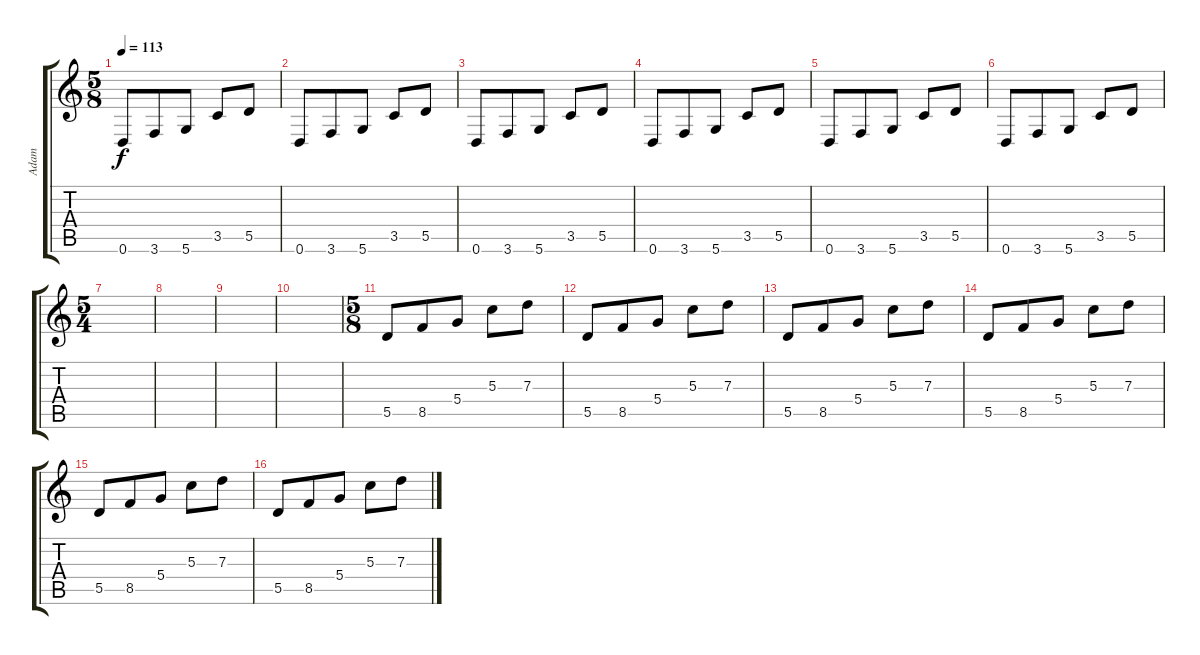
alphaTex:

\track ("Adam" "Adam") {instrument distortionguitar}
\staff {score tabs}
\tuning (E4 B3 G3 D3 A2 D2) {hide}
\ts (5 8)
\tempo 113
\clef g2
\ks c
0.6.8{dy f} 3.6.8 5.6.8 3.5.8 5.5.8 |
0.6.8 3.6.8 5.6.8 3.5.8 5.5.8 |
0.6.8 3.6.8 5.6.8 3.5.8 5.5.8 |
0.6.8 3.6.8 5.6.8 3.5.8 5.5.8 |
0.6.8 3.6.8 5.6.8 3.5.8 5.5.8 |
0.6.8 3.6.8 5.6.8 3.5.8 5.5.8 |
\ts (5 4)
|
|
|
|
\ts (5 8)
5.5.8 8.5.8 5.4.8 5.3.8 7.3.8 |
5.5.8 8.5.8 5.4.8 5.3.8 7.3.8 |
5.5.8 8.5.8 5.4.8 5.3.8 7.3.8 |
5.5.8 8.5.8 5.4.8 5.3.8 7.3.8 |
5.5.8 8.5.8 5.4.8 5.3.8 7.3.8 |
5.5.8 8.5.8 5.4.8 5.3.8 7.3.8
